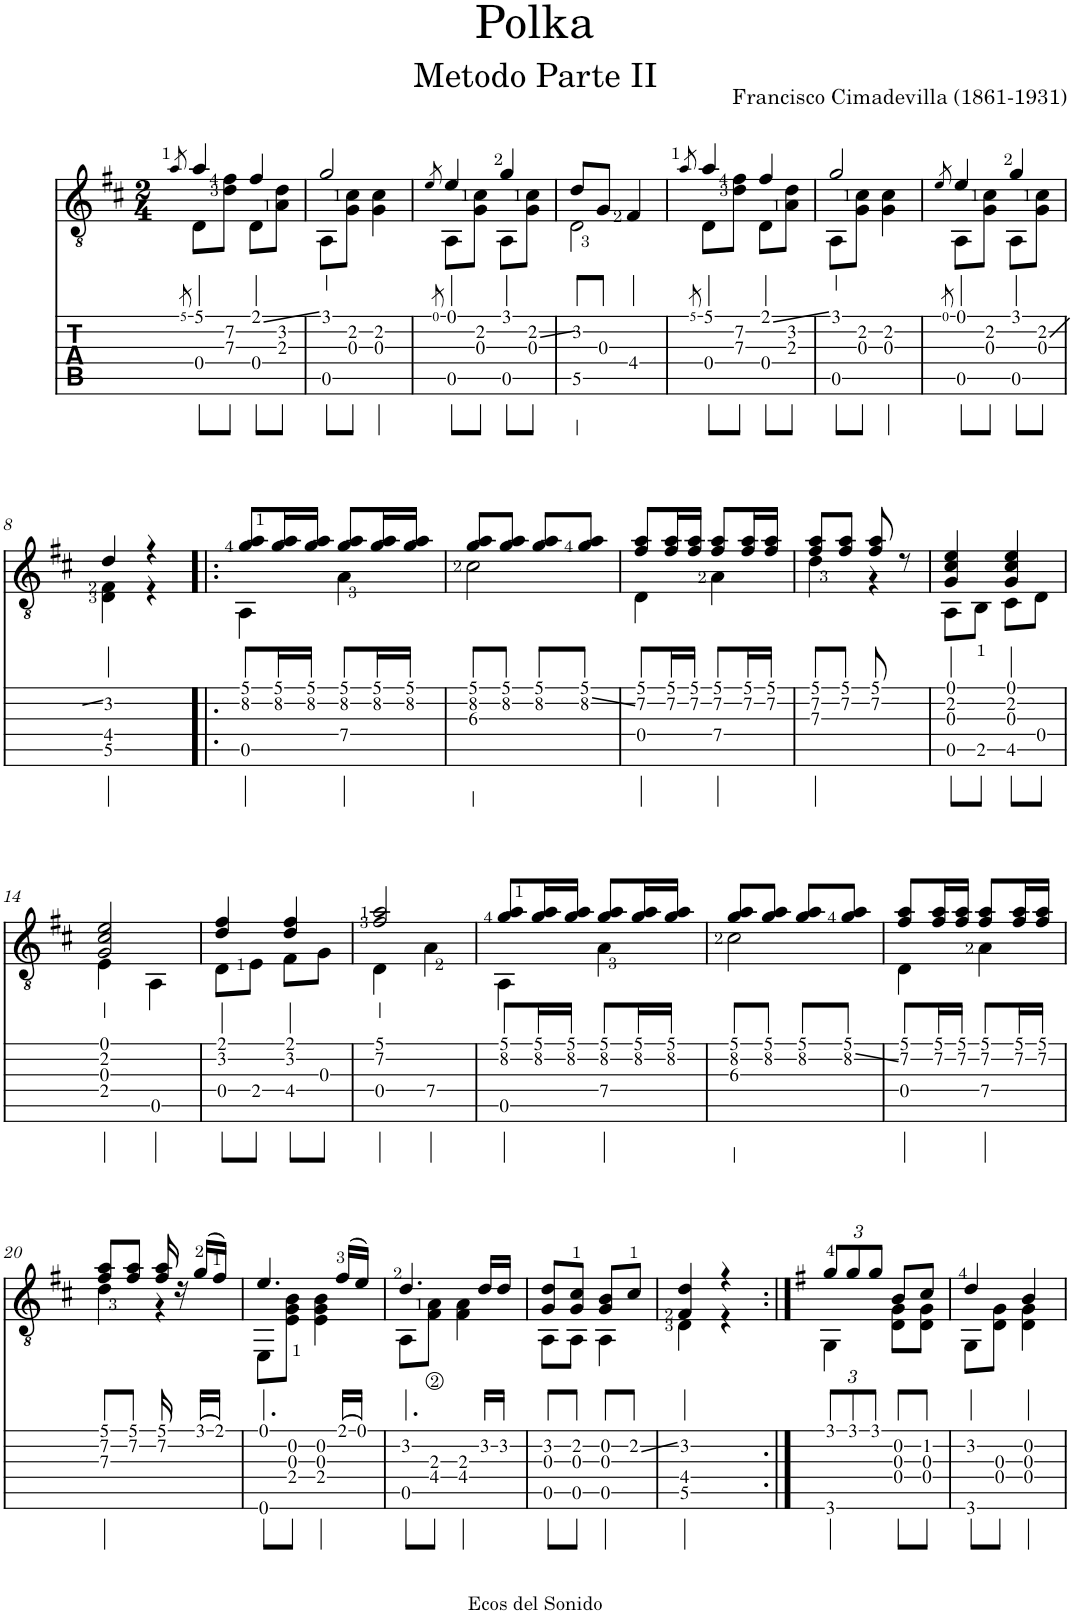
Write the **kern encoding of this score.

**kern	**kern
*part2	*part1
*staff2	*staff1
*I"Chitarra classica (Intavolatura)	*I"Classical Guitar
*stria6	*
*	*clefGv2
*k[f#c#]	*k[f#c#]
*M2/4	*M2/4
=1	=1
8qa/	8qa/
*^	*^
4a/	8D\L	4a/	8D\L
.	8d\ 8f#\J	.	8d\ 8f#\J
4f#/	8D\L	4f#/	8D\L
.	8A\ 8d\J	.	8A\ 8d\J
=2	=2	=2	=2
2g/	8AA\L	2g/	8AA\L
.	8G\ 8c#\J	.	8G\ 8c#\J
.	4G\ 4c#\	.	4G\ 4c#\
=3	=3	=3	=3
8qe/	.	8qe/	.
4e/	8AA\L	4e/	8AA\L
.	8G\ 8c#\J	.	8G\ 8c#\J
4g/	8AA\L	4g/	8AA\L
.	8G\ 8c#\J	.	8G\ 8c#\J
=4	=4	=4	=4
8d/L	2D\	8d/L	2D\
8G/J	.	8G/J	.
4F#/	.	4F#/	.
=5	=5	=5	=5
8qa/	.	8qa/	.
4a/	8D\L	4a/	8D\L
.	8d\ 8f#\J	.	8d\ 8f#\J
4f#/	8D\L	4f#/	8D\L
.	8A\ 8d\J	.	8A\ 8d\J
=6	=6	=6	=6
2g/	8AA\L	2g/	8AA\L
.	8G\ 8c#\J	.	8G\ 8c#\J
.	4G\ 4c#\	.	4G\ 4c#\
=7	=7	=7	=7
8qe/	.	8qe/	.
4e/	8AA\L	4e/	8AA\L
.	8G\ 8c#\J	.	8G\ 8c#\J
4g/	8AA\L	4g/	8AA\L
.	8G\ 8c#\J	.	8G\ 8c#\J
!!LO:LB:g=z	!!
=8	=8	=8	=8
4d/	4D\ 4F#\	4d/	4D\ 4F#\
4r	4r	4r	4r
=9!|:	=9!|:	=9!|:	=9!|:
8g/ 8a/L	4AA\	8g/ 8a/L	4AA\
16g/ 16a/L	.	16g/ 16a/L	.
16g/ 16a/JJ	.	16g/ 16a/JJ	.
8g/ 8a/L	4A\	8g/ 8a/L	4A\
16g/ 16a/L	.	16g/ 16a/L	.
16g/ 16a/JJ	.	16g/ 16a/JJ	.
=10	=10	=10	=10
8g/ 8a/L	2c#\	8g/ 8a/L	2c#\
8g/ 8a/J	.	8g/ 8a/J	.
8g/ 8a/L	.	8g/ 8a/L	.
8g/ 8a/J	.	8g/ 8a/J	.
=11	=11	=11	=11
8f#/ 8a/L	4D\	8f#/ 8a/L	4D\
16f#/ 16a/L	.	16f#/ 16a/L	.
16f#/ 16a/JJ	.	16f#/ 16a/JJ	.
8f#/ 8a/L	4A\	8f#/ 8a/L	4A\
16f#/ 16a/L	.	16f#/ 16a/L	.
16f#/ 16a/JJ	.	16f#/ 16a/JJ	.
=12	=12	=12	=12
8f#/ 8a/L	4d\	8f#/ 8a/L	4d\
8f#/ 8a/J	.	8f#/ 8a/J	.
8f#/ 8a/	4r	8f#/ 8a/	4r
8r	.	8r	.
=13	=13	=13	=13
4G/ 4c#/ 4e/	8AA\L	4G/ 4c#/ 4e/	8AA\L
.	8BB\J	.	8BB\J
4G/ 4c#/ 4e/	8C#\L	4G/ 4c#/ 4e/	8C#\L
.	8D\J	.	8D\J
!!LO:LB:g=z	!!
=14	=14	=14	=14
2G/ 2c#/ 2e/	4E\	2G/ 2c#/ 2e/	4E\
.	4AA\	.	4AA\
=15	=15	=15	=15
4d/ 4f#/	8D\L	4d/ 4f#/	8D\L
.	8E\J	.	8E\J
4d/ 4f#/	8F#\L	4d/ 4f#/	8F#\L
.	8G\J	.	8G\J
=16	=16	=16	=16
2f#/ 2a/	4D\	2f#/ 2a/	4D\
.	4A\	.	4A\
=17	=17	=17	=17
8g/ 8a/L	4AA\	8g/ 8a/L	4AA\
16g/ 16a/L	.	16g/ 16a/L	.
16g/ 16a/JJ	.	16g/ 16a/JJ	.
8g/ 8a/L	4A\	8g/ 8a/L	4A\
16g/ 16a/L	.	16g/ 16a/L	.
16g/ 16a/JJ	.	16g/ 16a/JJ	.
=18	=18	=18	=18
8g/ 8a/L	2c#\	8g/ 8a/L	2c#\
8g/ 8a/J	.	8g/ 8a/J	.
8g/ 8a/L	.	8g/ 8a/L	.
8g/ 8a/J	.	8g/ 8a/J	.
=19	=19	=19	=19
8f#/ 8a/L	4D\	8f#/ 8a/L	4D\
16f#/ 16a/L	.	16f#/ 16a/L	.
16f#/ 16a/JJ	.	16f#/ 16a/JJ	.
8f#/ 8a/L	4A\	8f#/ 8a/L	4A\
16f#/ 16a/L	.	16f#/ 16a/L	.
16f#/ 16a/JJ	.	16f#/ 16a/JJ	.
!!LO:LB:g=z	!!
=20	=20	=20	=20
8f#/ 8a/L	4d\	8f#/ 8a/L	4d\
8f#/ 8a/J	.	8f#/ 8a/J	.
16f#/ 16a/	4r	16f#/ 16a/	4r
16r	.	16r	.
(16g/LL	.	(16g/LL	.
16f#/JJ)	.	16f#/JJ)	.
=21	=21	=21	=21
4.e/	8EE\L	4.e/	8EE\L
.	8E\ 8G\ 8B\J	.	8E\ 8G\ 8B\J
.	4E\ 4G\ 4B\	.	4E\ 4G\ 4B\
(16f#/LL	.	(16f#/LL	.
16e/JJ)	.	16e/JJ)	.
=22	=22	=22	=22
4.d/	8AA\L	4.d/	8AA\L
.	8F#\ 8A\J	.	8F#\ 8A\J
.	4F#\ 4A\	.	4F#\ 4A\
16d/LL	.	16d/LL	.
16d/JJ	.	16d/JJ	.
=23	=23	=23	=23
8G/ 8d/L	8AA\L	8G/ 8d/L	8AA\L
8G/ 8c#/J	8AA\J	8G/ 8c#/J	8AA\J
8G/ 8B/L	4AA\	8G/ 8B/L	4AA\
8c#/J	.	8c#/J	.
=24	=24	=24	=24
4F#/ 4d/	4D\	4F#/ 4d/	4D\
4r	4r	4r	4r
=25:|!	=25:|!	=25:|!	=25:|!
*k[f#]	*	*k[f#]	*
*Xbrackettup	*	*Xbrackettup	*
12g/L	4GG\	12g/L	4GG\
12g/	.	12g/	.
12g/J	.	12g/J	.
8B/L	8D\ 8G\L	8B/L	8D\ 8G\L
8c/J	8D\ 8G\J	8c/J	8D\ 8G\J
=26	=26	=26	=26
4d/	8GG\L	4d/	8GG\L
.	8D\ 8G\J	.	8D\ 8G\J
4B/	4D\ 4G\	4B/	4D\ 4G\
*v	*v	*	*
*	*v	*v
=	=
*-	*-
